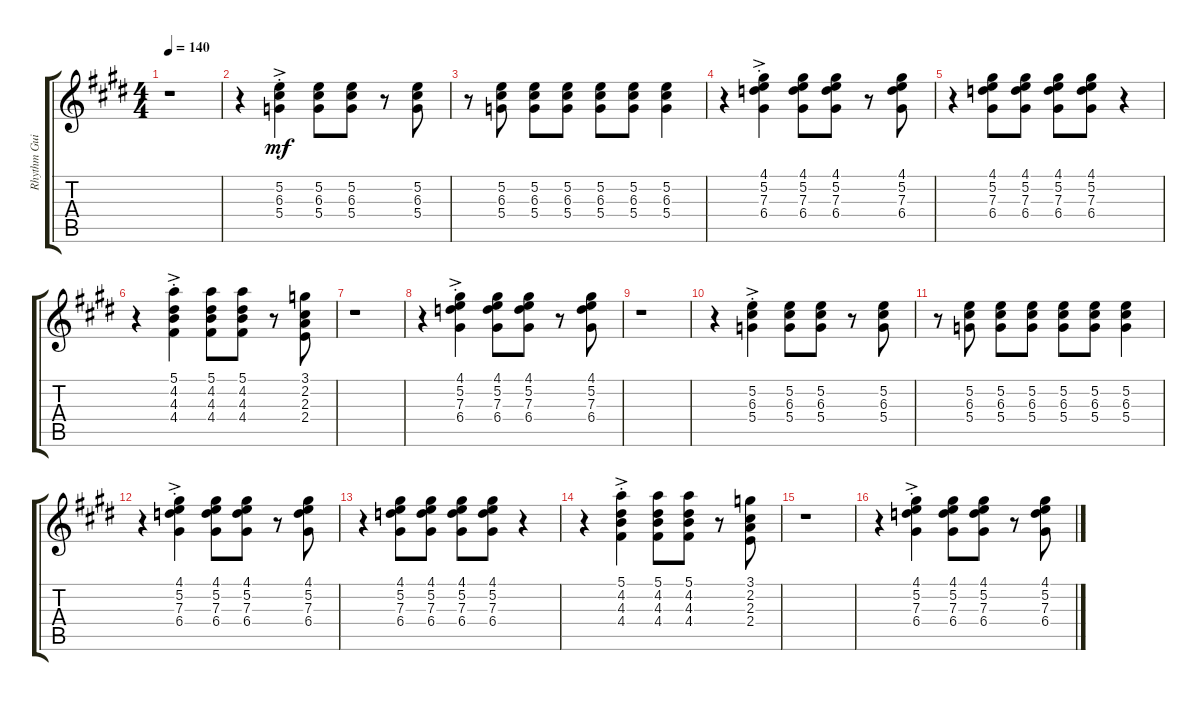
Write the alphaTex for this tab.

\track ("Rhythm Guitar" "Rhythm Gui") {instrument electricguitarclean}
\staff {score tabs}
\tuning (E4 B3 G3 D3 A2 E2) {hide}
\ts (4 4)
\tempo 140
\clef g2
\ks e
r.1{dy mf instrument electricguitarclean} |
r.4 (5.2{ac st} 6.3{ac st} 5.4{ac st}).4 (5.2 6.3 5.4).8 (5.2 6.3 5.4).8 r.8 (5.2 6.3 5.4).8 |
r.8 (5.2 6.3 5.4).8 (5.2 6.3 5.4).8 (5.2 6.3 5.4).8 (5.2 6.3 5.4).8 (5.2 6.3 5.4).8 (5.2 6.3 5.4).4 |
r.4 (4.1{ac st} 5.2{ac st} 7.3{ac st} 6.4{ac st}).4 (4.1 5.2 7.3 6.4).8 (4.1 5.2 7.3 6.4).8 r.8 (4.1 5.2 7.3 6.4).8 |
r.4 (4.1 5.2 7.3 6.4).8 (4.1 5.2 7.3 6.4).8 (4.1 5.2 7.3 6.4).8 (4.1 5.2 7.3 6.4).8 r.4 |
r.4 (5.1{ac st} 4.2{ac st} 4.3{ac st} 4.4{ac st}).4 (5.1 4.2 4.3 4.4).8 (5.1 4.2 4.3 4.4).8 r.8 (3.1 2.2 2.3 2.4).8 |
r.1 |
r.4 (4.1{ac st} 5.2{ac st} 7.3{ac st} 6.4{ac st}).4 (4.1 5.2 7.3 6.4).8 (4.1 5.2 7.3 6.4).8 r.8 (4.1 5.2 7.3 6.4).8 |
r.1 |
r.4 (5.2{ac st} 6.3{ac st} 5.4{ac st}).4 (5.2 6.3 5.4).8 (5.2 6.3 5.4).8 r.8 (5.2 6.3 5.4).8 |
r.8 (5.2 6.3 5.4).8 (5.2 6.3 5.4).8 (5.2 6.3 5.4).8 (5.2 6.3 5.4).8 (5.2 6.3 5.4).8 (5.2 6.3 5.4).4 |
r.4 (4.1{ac st} 5.2{ac st} 7.3{ac st} 6.4{ac st}).4 (4.1 5.2 7.3 6.4).8 (4.1 5.2 7.3 6.4).8 r.8 (4.1 5.2 7.3 6.4).8 |
r.4 (4.1 5.2 7.3 6.4).8 (4.1 5.2 7.3 6.4).8 (4.1 5.2 7.3 6.4).8 (4.1 5.2 7.3 6.4).8 r.4 |
r.4 (5.1{ac st} 4.2{ac st} 4.3{ac st} 4.4{ac st}).4 (5.1 4.2 4.3 4.4).8 (5.1 4.2 4.3 4.4).8 r.8 (3.1 2.2 2.3 2.4).8 |
r.1 |
r.4 (4.1{ac st} 5.2{ac st} 7.3{ac st} 6.4{ac st}).4 (4.1 5.2 7.3 6.4).8 (4.1 5.2 7.3 6.4).8 r.8 (4.1 5.2 7.3 6.4).8
